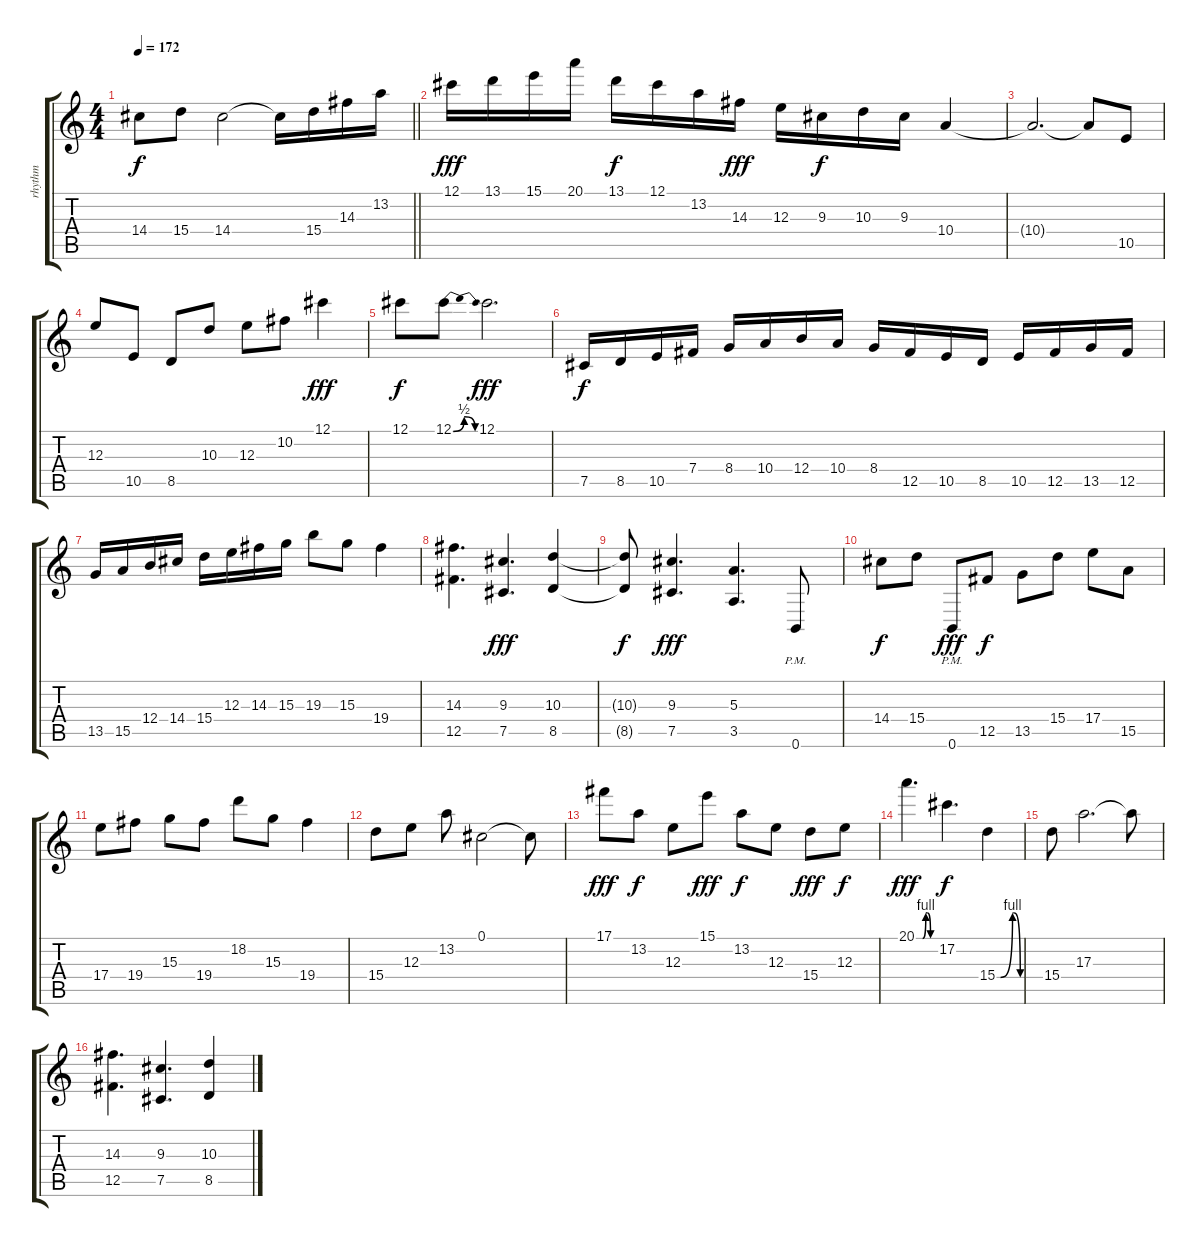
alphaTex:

\track ("rhythm" "rhythm") {instrument distortionguitar}
\staff {score tabs}
\tuning (Db4 Ab3 E3 B2 Gb2 B1) {hide}
\ts (4 4)
\tempo 172
\clef g2
\barLineRight lightlight
\ks c
14.4{t}.8{dy f} 15.4.8 14.4.2 14.4{t}.16 15.4.16 14.3.16 13.2.16 |
12.1.16{dy fff} 13.1.16 15.1.16 20.1.16 13.1.16{dy f} 12.1.16 13.2.16 14.3.16{dy fff} 12.3.16 9.3.16{dy f} 10.3.16 9.3.16 10.4.4 |
10.4{t}.2{d} 10.4{t}.8 10.5.8 |
12.3.8 10.5.8 8.5.8 10.3.8 12.3.8 10.2.8 12.1.4{dy fff} |
12.1.8{dy f} 12.1{be (bendrelease 0 0 20 2 45 2 60 0)}.8 12.1.2{d dy fff} |
7.5.16{dy f} 8.5.16 10.5.16 7.4.16 8.4.16 10.4.16 12.4.16 10.4.16 8.4.16 12.5.16 10.5.16 8.5.16 10.5.16 12.5.16 13.5.16 12.5.16 |
13.5.16 15.5.16 12.4.16 14.4.16 15.4.16 12.3.16 14.3.16 15.3.16 19.3.8 15.3.8 19.4.4 |
(14.3 12.5).4{d} (9.3 7.5).4{d dy fff} (10.3 8.5).4 |
(10.3{t} 8.5{t}).8{dy f} (9.3 7.5).4{d dy fff} (5.3 3.5).4{d} 0.6{pm}.8 |
14.4.8{dy f} 15.4.8 0.6{pm}.8{dy fff} 12.5.8{dy f} 13.5.8 15.4.8 17.4.8 15.5.8 |
17.4.8 19.4.8 15.3.8 19.4.8 18.2.8 15.3.8 19.4.4 |
15.4.8 12.3.8 13.2.8 0.1.2 0.1{t}.8 |
17.1.8{dy fff} 13.2.8{dy f} 12.3.8 15.1.8{dy fff} 13.2.8{dy f} 12.3.8 15.4.8{dy fff} 12.3.8{dy f} |
20.1{be (custom 0 0 20 0 30 4 35 4 45 0 60 0)}.4{d dy fff} 17.2.4{d dy f} 15.4{be (custom 0 0 9 0 40 4 43 4 60 0)}.4 |
15.4.8 17.3.2{d} 17.3{t}.8 |
(14.3 12.5).4{d} (9.3 7.5).4{d} (10.3 8.5).4
